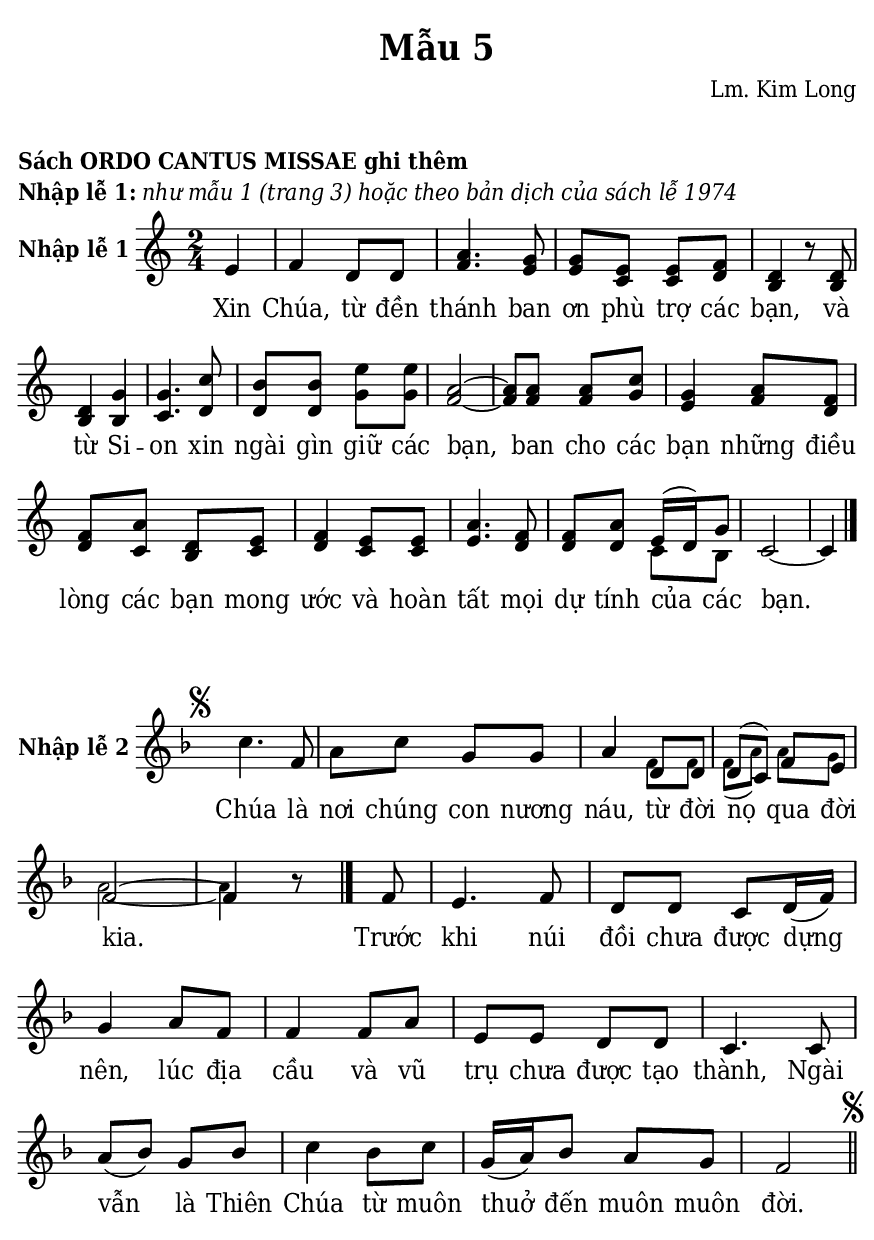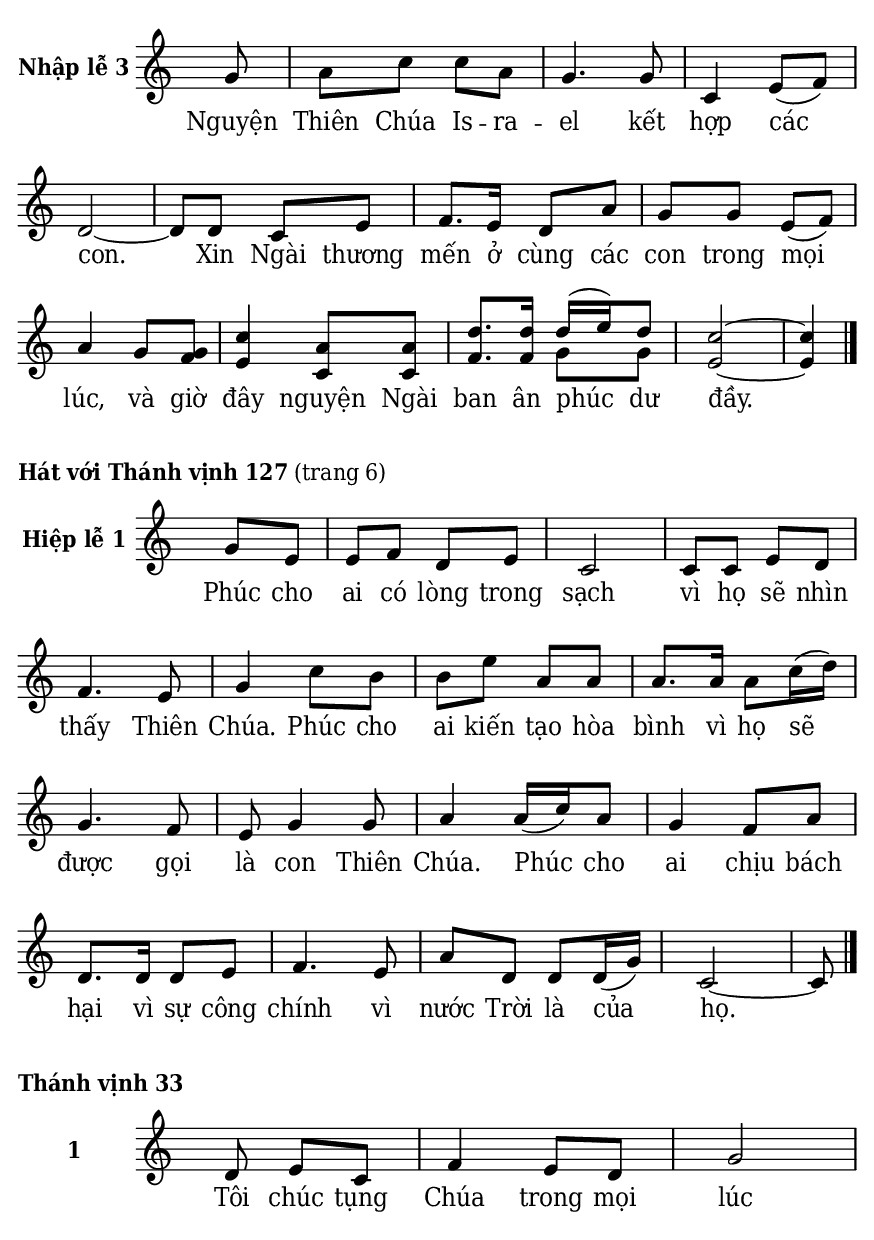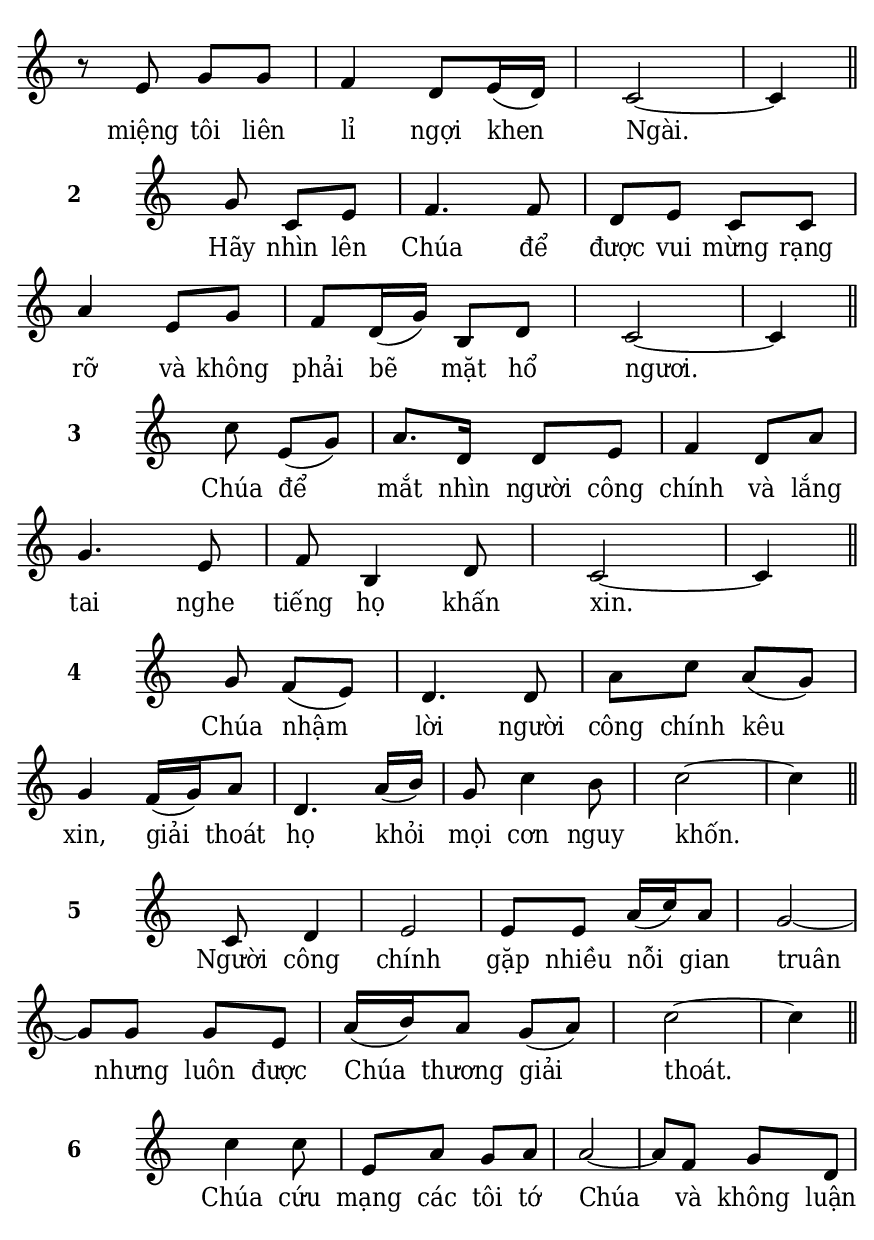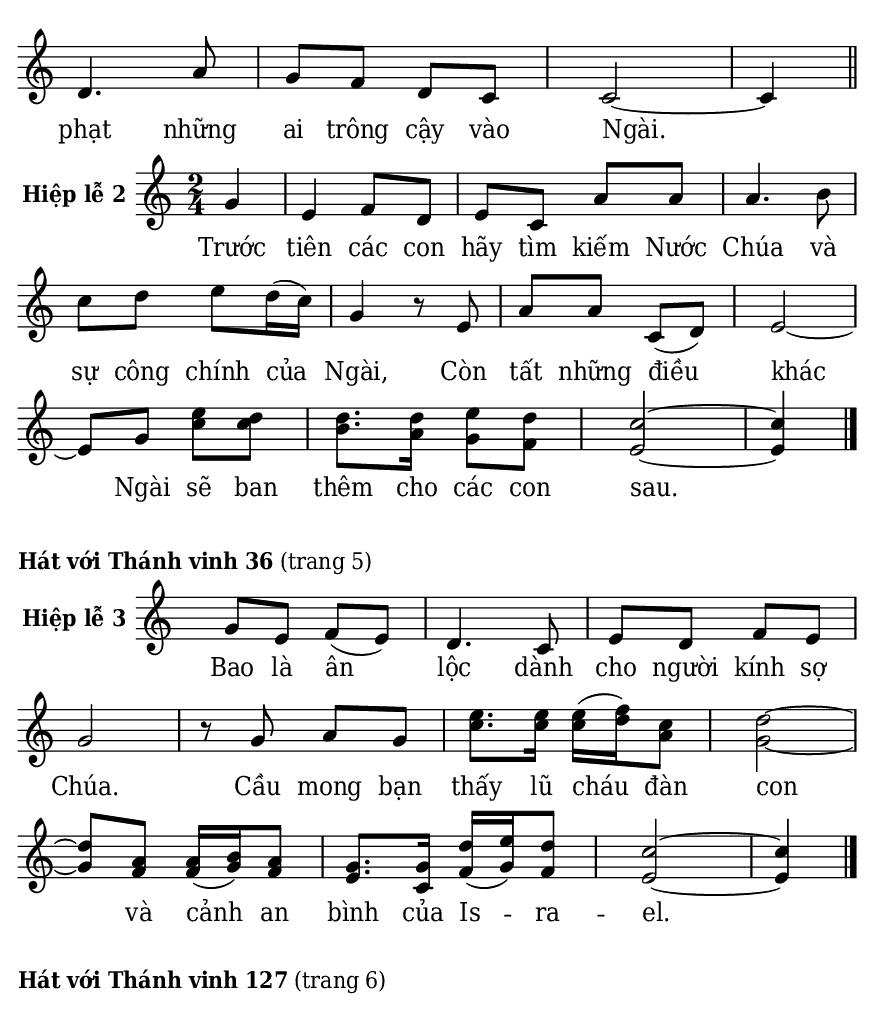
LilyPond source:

% Cài đặt chung
\version "2.22.1"
\include "english.ly"

\header {
  title = "Mẫu 5"
  composer = "Lm. Kim Long"
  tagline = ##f
}

% mã nguồn cho những chức năng chưa hỗ trợ trong phiên bản lilypond hiện tại
% cung cấp bởi cộng đồng lilypond khi gửi email đến lilypond-user@gnu.org
% Đổi kích thước nốt cho bè phụ
notBePhu =
#(define-music-function (font-size music) (number? ly:music?)
   (for-some-music
     (lambda (m)
       (if (music-is-of-type? m 'rhythmic-event)
           (begin
             (set! (ly:music-property m 'tweaks)
                   (cons `(font-size . ,font-size)
                         (ly:music-property m 'tweaks)))
             #t)
           #f))
     music)
   music)
% kết thúc mã nguồn

% Nhạc
nhacMauMot = \relative c' {
  \key c \major
  \time 2/4
  \partial 4 e4 |
  f d8 d |
  <<
    {
      a'4. g8 |
      g e e f |
      d4 r8 d |
      d4 g |
      g4. c8 |
      b b e e |
      a,2 ~ |
      a8 a a c |
      g4 a8 f |
      f a d, e |
      f4 e8 e |
      a4. f8 |
      f a
    }
    {
      f4. e8 |
      e c c d |
      b4 r8 b |
      b4 b |
      c4. d8 |
      d d g g |
      f2 ~ |
      f8 f f g |
      e4 f8 d |
      d c b c |
      d4 c8 c |
      e4. d8 |
      d d
    }
  >>
  <<
    {
      \voiceOne
      e16 (d) g8
    }
    \new Voice = "splitpart" {
      \voiceTwo
      c,8 b
    }
  >>
  \oneVoice
  c2 ~ |
  c4 \bar "|."
}

nhacMauHai = \relative c'' {
  \key f \major
  \time 2/4
  \once \override Score.RehearsalMark.font-size = #0.1
  \mark \markup { \musicglyph #"scripts.segno" }
  c4. f,8 |
  a c g g |
  a4
  <<
    {
      \voiceOne
      d,8 d |
      d (c) f e |
      f2 ~ |
      f4
    }
    \new Voice = "splitpart" \notBePhu -2 {
      \voiceTwo
      f8 f |
      f (a) a g
      a2 ~ |
      a4
    }
  >>
  \oneVoice
  r8 \bar "|."
  
  f8 |
  e4. f8 |
  d d c d16 (f) |
  g4 a8 f |
  f4 f8 a |
  e e d d |
  c4. c8 |
  a' (bf) g bf |
  c4 bf8 c |
  g16 (a) bf8 a g |
  f2 \bar "||"
  \once \override Score.RehearsalMark.font-size = #0.1
  \mark \markup { \musicglyph #"scripts.segno" }
}

nhacMauBa = \relative c'' {
  \key c \major
  \time 2/4
  \partial 8 g8 |
  a c c a |
  g4. g8|
  c,4 e8 (f) |
  d2 ~ |
  d8 d c e |
  f8. e16 d8 a' |
  g g e (f) |
  a4 g8
  <<
    {
      g8 |
      c4 a8 a |
      d8. d16
    }
    {
      f,8 |
      e4 c8 c |
      f8. f16
    }
  >>
  <<
    {
      \voiceOne
      d'16 (e) d8 |
    }
    \new Voice = "splitpart" {
      \voiceTwo
      g,8 g
    }
  >>
  \oneVoice
  <c e,>2 ~ |
  <c e,>4 \bar "|."
}

nhacMauBon = \relative c'' {
  \key c \major
  \time 2/4
  \partial 4 g8 e |
  e f d e |
  c2 |
  c8 c e d |
  f4. e8 |
  g4 c8 b |
  b e a, a |
  a8. a16 a8 c16 (d) |
  g,4. f8 |
  e g4 g8 |
  a4 a16 (c) a8 |
  g4 f8 a |
  d,8. d16 d8 e |
  f4. e8 |
  a d, d d16 (g) |
  c,2 ~ |
  c8 \bar "|."
}

nhacMauNam = \relative c' {
  \key c \major
  \time 2/4
  \partial 4. d8 e c |
  f4 e8 d |
  g2 |
  r8 e g g |
  f4 d8 e16 (d) |
  c2 ~ |
  c4 \bar "||"
}

nhacMauSau = \relative c'' {
  \key c \major
  \time 2/4
  \partial 4. g8 c, e |
  f4. f8 |
  d e c c |
  a'4 e8 g |
  f d16 (g) b,8 d |
  c2 ~ |
  c4 \bar "||"
}

nhacMauBay = \relative c'' {
  \key c \major
  \time 2/4
  \partial 4. c8 e, (g) |
  a8. d,16 d8 e |
  f4 d8 a' |
  g4. e8 |
  f b,4 d8 |
  c2 ~ |
  c4 \bar "||"
}

nhacMauTam = \relative c'' {
  \key c \major
  \time 2/4
  \partial 4. g8 f (e) |
  d4. d8 |
  a' c a (g) |
  g4 f16 (g) a8 |
  d,4. a'16 (b) |
  g8 c4 b8 |
  c2 ~ |
  c4 \bar "||"
}

nhacMauChin = \relative c' {
  \key c \major
  \time 2/4
  \partial 4. c8 d4 |
  e2 |
  e8 e a16 (c) a8 |
  g2 ~ |
  g8 g g e |
  a16 (b) a8 g (a) |
  c2 ~ |
  c4 \bar "||"
}

nhacMauMuoi = \relative c'' {
  \key c \major
  \time 2/4
  \partial 4. c4 c8 |
  e, a g a |
  a2 ~ |
  a8 f g d |
  d4. a'8 |
  g f d c |
  c2 ~ |
  c4 \bar "||"
}

nhacMauMuoiMot = \relative c'' {
  \key c \major
  \time 2/4
  \partial 4 g4 |
  e f8 d |
  e c a' a |
  a4. b8 |
  c d e d16 (c) |
  g4 r8 e |
  a a c, (d) |
  e2 ~ |
  e8 g
  <<
    {
      e'8 d |
      d8. d16 e8 d |
      c2 ~ |
      c4 \bar "|."
    }
    {
      c8 c |
      b8. a16 g8 f |
      e2 ~ |
      e4
    }
  >>
}

nhacMauMuoiHai = \relative c'' {
  \key c \major
  \time 2/4
  g8 e f (e) |
  d4. c8 |
  e d f e |
  g2 |
  r8 g a g |
  <<
    {
      e'8. e16 e (f) c8 |
      d2 ~ |
      d8 a a16 (b) a8 |
      g8. g16 d' (e) d8 |
      c2 ~ |
      c4 \bar "|."
    }
    {
      c8. c16 c (d) a8 |
      g2 ~ |
      g8 f f16 (g) f8 |
      e8. c16 f (g) f8 |
      e2 ~ |
      e4
    }
  >>
}


% Lời
loiMauMot = \lyricmode {
  Xin Chúa, từ đền thánh ban ơn phù trợ các bạn,
  và từ Si -- on xin ngài gìn giữ các bạn,
  ban cho các bạn những điều lòng các bạn mong ước
  và hoàn tất mọi dự tính của các bạn.
}

loiMauHai = \lyricmode {
  Chúa là nơi chúng con nương náu,
  từ đời nọ qua đời kia.
  Trước khi núi đồi chưa được dựng nên,
  lúc địa cầu và vũ trụ chưa được tạo thành,
  Ngài vẫn là Thiên Chúa từ muôn thuở đến muôn muôn đời.
}

loiMauBa = \lyricmode {
  Nguyện Thiên Chúa Is -- ra -- el kết hợp các con.
  Xin Ngài thương mến ở cùng các con trong mọi lúc,
  và giờ đây nguyện Ngài ban ân phúc dư đầy.
}

loiMauBon = \lyricmode {
  Phúc cho ai có lòng trong sạch vì họ sẽ nhìn thấy Thiên Chúa.
  Phúc cho ai kiến tạo hòa bình vì họ sẽ được gọi là con Thiên Chúa.
  Phúc cho ai chịu bách hại vì sự công chính vì nước Trời là của họ.
}

loiMauNam = \lyricmode {
  Tôi chúc tụng Chúa trong mọi lúc
  miệng tôi liên lỉ ngợi khen Ngài.
}

loiMauSau = \lyricmode {
  Hãy nhìn lên Chúa để được vui mừng rạng rỡ
  và không phải bẽ mặt hổ ngươi.
}

loiMauBay = \lyricmode {
  Chúa để mắt nhìn người công chính
  và lắng tai nghe tiếng họ khấn xin.
}

loiMauTam = \lyricmode {
  Chúa nhậm lời người công chính kêu xin,
  giải thoát họ khỏi mọi cơn nguy khốn.
}

loiMauChin = \lyricmode {
  Người công chính gặp nhiều nỗi gian truân
  nhưng luôn được Chúa thương giải thoát.
}

loiMauMuoi = \lyricmode {
  Chúa cứu mạng các tôi tớ Chúa
  và không luận phạt những ai trông cậy vào Ngài.
}

loiMauMuoiMot = \lyricmode {
  Trước tiên các con hãy tìm kiếm Nước Chúa và sự công chính của Ngài,
  Còn tất những điều khác Ngài sẽ ban thêm cho các con sau.
}

loiMauMuoiHai = \lyricmode {
  Bao là ân lộc dành cho người kính sợ Chúa.
  Cầu mong bạn thấy lũ cháu đàn con
  và cảnh an bình của Is -- ra -- el.
}

% Dàn trang
\paper {
  #(set-paper-size "a5")
  top-margin = 3\mm
  bottom-margin = 3\mm
  left-margin = 3\mm
  right-margin = 3\mm
  indent = #0
  #(define fonts
	 (make-pango-font-tree "Deja Vu Serif Condensed"
	 		       "Deja Vu Serif Condensed"
			       "Deja Vu Serif Condensed"
			       (/ 20 20)))
  print-page-number = ##f
}

\markup {
  \vspace #2
  \column {
    \left-align {
      \line {
        \bold "Sách ORDO CANTUS MISSAE ghi thêm"
      }
      \line {
        \bold "Nhập lễ 1:" \italic "như mẫu 1 (trang 3) hoặc theo bản dịch của sách lễ 1974"
      }
    }
  }
}

\score {
  <<
    \new Staff \with {
      instrumentName = \markup { \bold "Nhập lễ 1" }} <<
        \clef treble
        \new Voice = beSop {
          \nhacMauMot
        }
      \new Lyrics \lyricsto beSop \loiMauMot
    >>
  >>
  \layout {
    indent = 20
    \override Lyrics.LyricSpace.minimum-distance = #1
    \override Score.BarNumber.break-visibility = ##(#f #f #f)
    \override Score.SpacingSpanner.uniform-stretching = ##t
    ragged-last = ##f
  }
}

\markup {
  \vspace #2
}

\score {
  <<
    \new Staff \with {
      instrumentName = \markup { \bold "Nhập lễ 2" }} <<
        \clef treble
        \new Voice = beSop {
          \nhacMauHai
        }
      \new Lyrics \lyricsto beSop \loiMauHai
    >>
  >>
  \layout {
    indent = 20
    \override Staff.TimeSignature.transparent = ##t
    \override Lyrics.LyricSpace.minimum-distance = #1
    \override Score.BarNumber.break-visibility = ##(#f #f #f)
    \override Score.SpacingSpanner.uniform-stretching = ##t
    ragged-last = ##f
  }
}

\score {
  <<
    \new Staff \with {
      instrumentName = \markup { \bold "Nhập lễ 3" }} <<
        \clef treble
        \new Voice = beSop {
          \nhacMauBa
        }
      \new Lyrics \lyricsto beSop \loiMauBa
    >>
  >>
  \layout {
    indent = 20
    \override Staff.TimeSignature.transparent = ##t
    \override Lyrics.LyricSpace.minimum-distance = #1.5
    \override Score.BarNumber.break-visibility = ##(#f #f #f)
    \override Score.SpacingSpanner.uniform-stretching = ##t
    \override LyricHyphen.minimum-distance = #2
    ragged-last = ##f
  }
}

\markup {
  \vspace #2
  \bold "Hát với Thánh vịnh 127" \normal-text "(trang 6)"
}

\score {
  <<
    \new Staff \with {
      instrumentName = \markup { \bold "Hiệp lễ 1" }} <<
        \clef treble
        \new Voice = beSop {
          \nhacMauBon
        }
      \new Lyrics \lyricsto beSop \loiMauBon
    >>
  >>
  \layout {
    indent = 20
    \override Staff.TimeSignature.transparent = ##t
    \override Lyrics.LyricSpace.minimum-distance = #1
    \override Score.BarNumber.break-visibility = ##(#f #f #f)
    \override Score.SpacingSpanner.uniform-stretching = ##t
    ragged-last = ##f
  }
}

\markup {
  \vspace #2
  \bold "Thánh vịnh 33"
}


\score {
  <<
    \new Staff \with {
      instrumentName = \markup { \bold "1" }} <<
        \clef treble
        \new Voice = beSop {
          \nhacMauNam
        }
      \new Lyrics \lyricsto beSop \loiMauNam
    >>
  >>
  \layout {
    indent = 20
    \override Staff.TimeSignature.transparent = ##t
    \override Lyrics.LyricSpace.minimum-distance = #1
    \override Score.BarNumber.break-visibility = ##(#f #f #f)
    \override Score.SpacingSpanner.uniform-stretching = ##t
    ragged-last = ##f
  }
}

\score {
  <<
    \new Staff \with {
      instrumentName = \markup { \bold "2" }} <<
        \clef treble
        \new Voice = beSop {
          \nhacMauSau
        }
      \new Lyrics \lyricsto beSop \loiMauSau
    >>
  >>
  \layout {
    indent = 20
    \override Staff.TimeSignature.transparent = ##t
    \override Lyrics.LyricSpace.minimum-distance = #1
    \override Score.BarNumber.break-visibility = ##(#f #f #f)
    \override Score.SpacingSpanner.uniform-stretching = ##t
    ragged-last = ##f
  }
}

\score {
  <<
    \new Staff \with {
      instrumentName = \markup { \bold "3" }} <<
        \clef treble
        \new Voice = beSop {
          \nhacMauBay
        }
      \new Lyrics \lyricsto beSop \loiMauBay
    >>
  >>
  \layout {
    indent = 20
    \override Staff.TimeSignature.transparent = ##t
    \override Lyrics.LyricSpace.minimum-distance = #1.5
    \override Score.BarNumber.break-visibility = ##(#f #f #f)
    \override Score.SpacingSpanner.uniform-stretching = ##t
    ragged-last = ##f
  }
}

\score {
  <<
    \new Staff \with {
      instrumentName = \markup { \bold "4" }} <<
        \clef treble
        \new Voice = beSop {
          \nhacMauTam
        }
      \new Lyrics \lyricsto beSop \loiMauTam
    >>
  >>
  \layout {
    indent = 20
    \override Staff.TimeSignature.transparent = ##t
    \override Lyrics.LyricSpace.minimum-distance = #1.5
    \override Score.BarNumber.break-visibility = ##(#f #f #f)
    \override Score.SpacingSpanner.uniform-stretching = ##t
    ragged-last = ##f
  }
}

\score {
  <<
    \new Staff \with {
      instrumentName = \markup { \bold "5" }} <<
        \clef treble
        \new Voice = beSop {
          \nhacMauChin
        }
      \new Lyrics \lyricsto beSop \loiMauChin
    >>
  >>
  \layout {
    indent = 20
    \override Staff.TimeSignature.transparent = ##t
    \override Lyrics.LyricSpace.minimum-distance = #1.5
    \override Score.BarNumber.break-visibility = ##(#f #f #f)
    \override Score.SpacingSpanner.uniform-stretching = ##t
    ragged-last = ##f
  }
}

\score {
  <<
    \new Staff \with {
      instrumentName = \markup { \bold "6" }} <<
        \clef treble
        \new Voice = beSop {
          \nhacMauMuoi
        }
      \new Lyrics \lyricsto beSop \loiMauMuoi
    >>
  >>
  \layout {
    indent = 20
    \override Staff.TimeSignature.transparent = ##t
    \override Lyrics.LyricSpace.minimum-distance = #1.5
    \override Score.BarNumber.break-visibility = ##(#f #f #f)
    \override Score.SpacingSpanner.uniform-stretching = ##t
    ragged-last = ##f
  }
}

\score {
  <<
    \new Staff \with {
      instrumentName = \markup { \bold "Hiệp lễ 2" }} <<
        \clef treble
        \new Voice = beSop {
          \nhacMauMuoiMot
        }
      \new Lyrics \lyricsto beSop \loiMauMuoiMot
    >>
  >>
  \layout {
    indent = 20
    \override Lyrics.LyricSpace.minimum-distance = #1.5
    \override Score.BarNumber.break-visibility = ##(#f #f #f)
    \override Score.SpacingSpanner.uniform-stretching = ##t
    ragged-last = ##f
  }
}

\markup {
  \vspace #2
  \bold "Hát với Thánh vinh 36" \normal-text "(trang 5)"
}

\score {
  <<
    \new Staff \with {
      instrumentName = \markup { \bold "Hiệp lễ 3" }} <<
        \clef treble
        \new Voice = beSop {
          \nhacMauMuoiHai
        }
      \new Lyrics \lyricsto beSop \loiMauMuoiHai
    >>
  >>
  \layout {
    indent = 20
    \override Staff.TimeSignature.transparent = ##t
    \override Lyrics.LyricSpace.minimum-distance = #1.5
    \override Score.BarNumber.break-visibility = ##(#f #f #f)
    \override Score.SpacingSpanner.uniform-stretching = ##t
    ragged-last = ##f
  }
}

\markup {
  \vspace #2
  \bold "Hát với Thánh vinh 127" \normal-text "(trang 6)"
}
